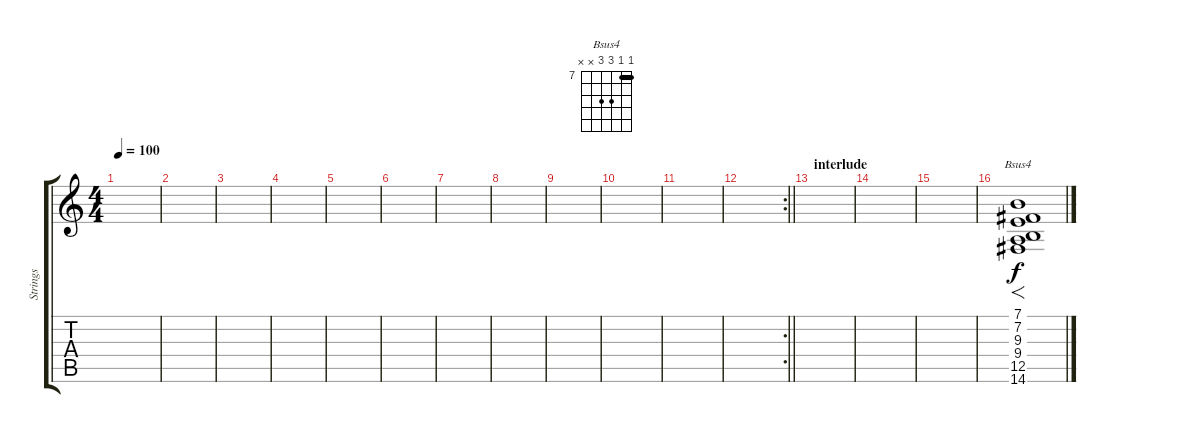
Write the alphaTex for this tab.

\track ("Strings" "Strings") {instrument synthstrings1}
\staff {score tabs}
\tuning (E4 B3 G3 D3 A2 E2) {hide}
\chord ("Bsus4" 7 7 9 9 x x) {firstfret 7 barre 7}
\ts (4 4)
\tempo 100
\clef g2
\ks c
|
|
|
|
|
|
|
|
|
|
|
\rc 2
\barLineRight lightlight
|
\section ("" "interlude")
|
|
|
(7.1 7.2 9.3 9.4 12.5 14.6).1{f ch "Bsus4"}
